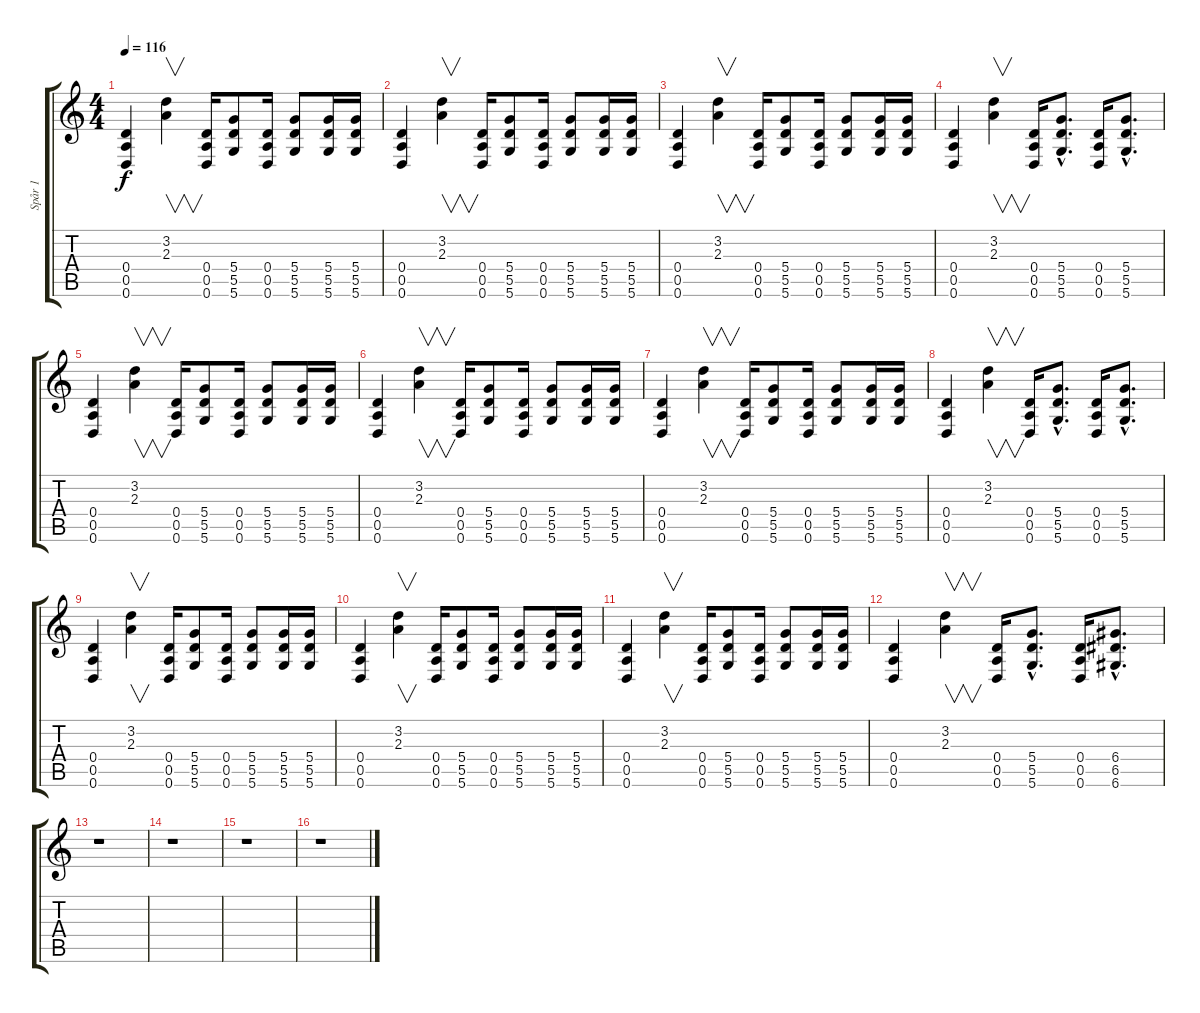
\track ("Spår 1" "Spår 1") {instrument distortionguitar}
\staff {score tabs}
\tuning (E4 B3 G3 D3 A2 D2) {hide}
\ts (4 4)
\tempo 116
\clef g2
\ks c
(0.4 0.5 0.6).4{dy f} (3.2 2.3).4{v} (0.4 0.5 0.6).16 (5.4 5.5 5.6).8 (0.4 0.5 0.6).16 (5.4 5.5 5.6).8 (5.4 5.5 5.6).16 (5.4 5.5 5.6).16 |
(0.4 0.5 0.6).4 (3.2 2.3).4{v} (0.4 0.5 0.6).16 (5.4 5.5 5.6).8 (0.4 0.5 0.6).16 (5.4 5.5 5.6).8 (5.4 5.5 5.6).16 (5.4 5.5 5.6).16 |
(0.4 0.5 0.6).4 (3.2 2.3).4{v} (0.4 0.5 0.6).16 (5.4 5.5 5.6).8 (0.4 0.5 0.6).16 (5.4 5.5 5.6).8 (5.4 5.5 5.6).16 (5.4 5.5 5.6).16 |
(0.4 0.5 0.6).4 (3.2 2.3).4{v} (0.4 0.5 0.6).16 (5.4{hac} 5.5{hac} 5.6{hac}).8{d} (0.4 0.5 0.6).16 (5.4{hac} 5.5{hac} 5.6{hac}).8{d} |
(0.4 0.5 0.6).4 (3.2 2.3).4{v} (0.4 0.5 0.6).16 (5.4 5.5 5.6).8 (0.4 0.5 0.6).16 (5.4 5.5 5.6).8 (5.4 5.5 5.6).16 (5.4 5.5 5.6).16 |
(0.4 0.5 0.6).4 (3.2 2.3).4{v} (0.4 0.5 0.6).16 (5.4 5.5 5.6).8 (0.4 0.5 0.6).16 (5.4 5.5 5.6).8 (5.4 5.5 5.6).16 (5.4 5.5 5.6).16 |
(0.4 0.5 0.6).4 (3.2 2.3).4{v} (0.4 0.5 0.6).16 (5.4 5.5 5.6).8 (0.4 0.5 0.6).16 (5.4 5.5 5.6).8 (5.4 5.5 5.6).16 (5.4 5.5 5.6).16 |
(0.4 0.5 0.6).4 (3.2 2.3).4{v} (0.4 0.5 0.6).16 (5.4{hac} 5.5{hac} 5.6{hac}).8{d} (0.4 0.5 0.6).16 (5.4{hac} 5.5{hac} 5.6{hac}).8{d} |
(0.4 0.5 0.6).4 (3.2 2.3).4{v} (0.4 0.5 0.6).16 (5.4 5.5 5.6).8 (0.4 0.5 0.6).16 (5.4 5.5 5.6).8 (5.4 5.5 5.6).16 (5.4 5.5 5.6).16 |
(0.4 0.5 0.6).4 (3.2 2.3).4{v} (0.4 0.5 0.6).16 (5.4 5.5 5.6).8 (0.4 0.5 0.6).16 (5.4 5.5 5.6).8 (5.4 5.5 5.6).16 (5.4 5.5 5.6).16 |
(0.4 0.5 0.6).4 (3.2 2.3).4{v} (0.4 0.5 0.6).16 (5.4 5.5 5.6).8 (0.4 0.5 0.6).16 (5.4 5.5 5.6).8 (5.4 5.5 5.6).16 (5.4 5.5 5.6).16 |
(0.4 0.5 0.6).4 (3.2 2.3).4{v} (0.4 0.5 0.6).16 (5.4{hac} 5.5{hac} 5.6{hac}).8{d} (0.4 0.5 0.6).16 (6.4{hac} 6.5{hac} 6.6{hac}).8{d} |
r.1 |
r.1 |
r.1 |
r.1
